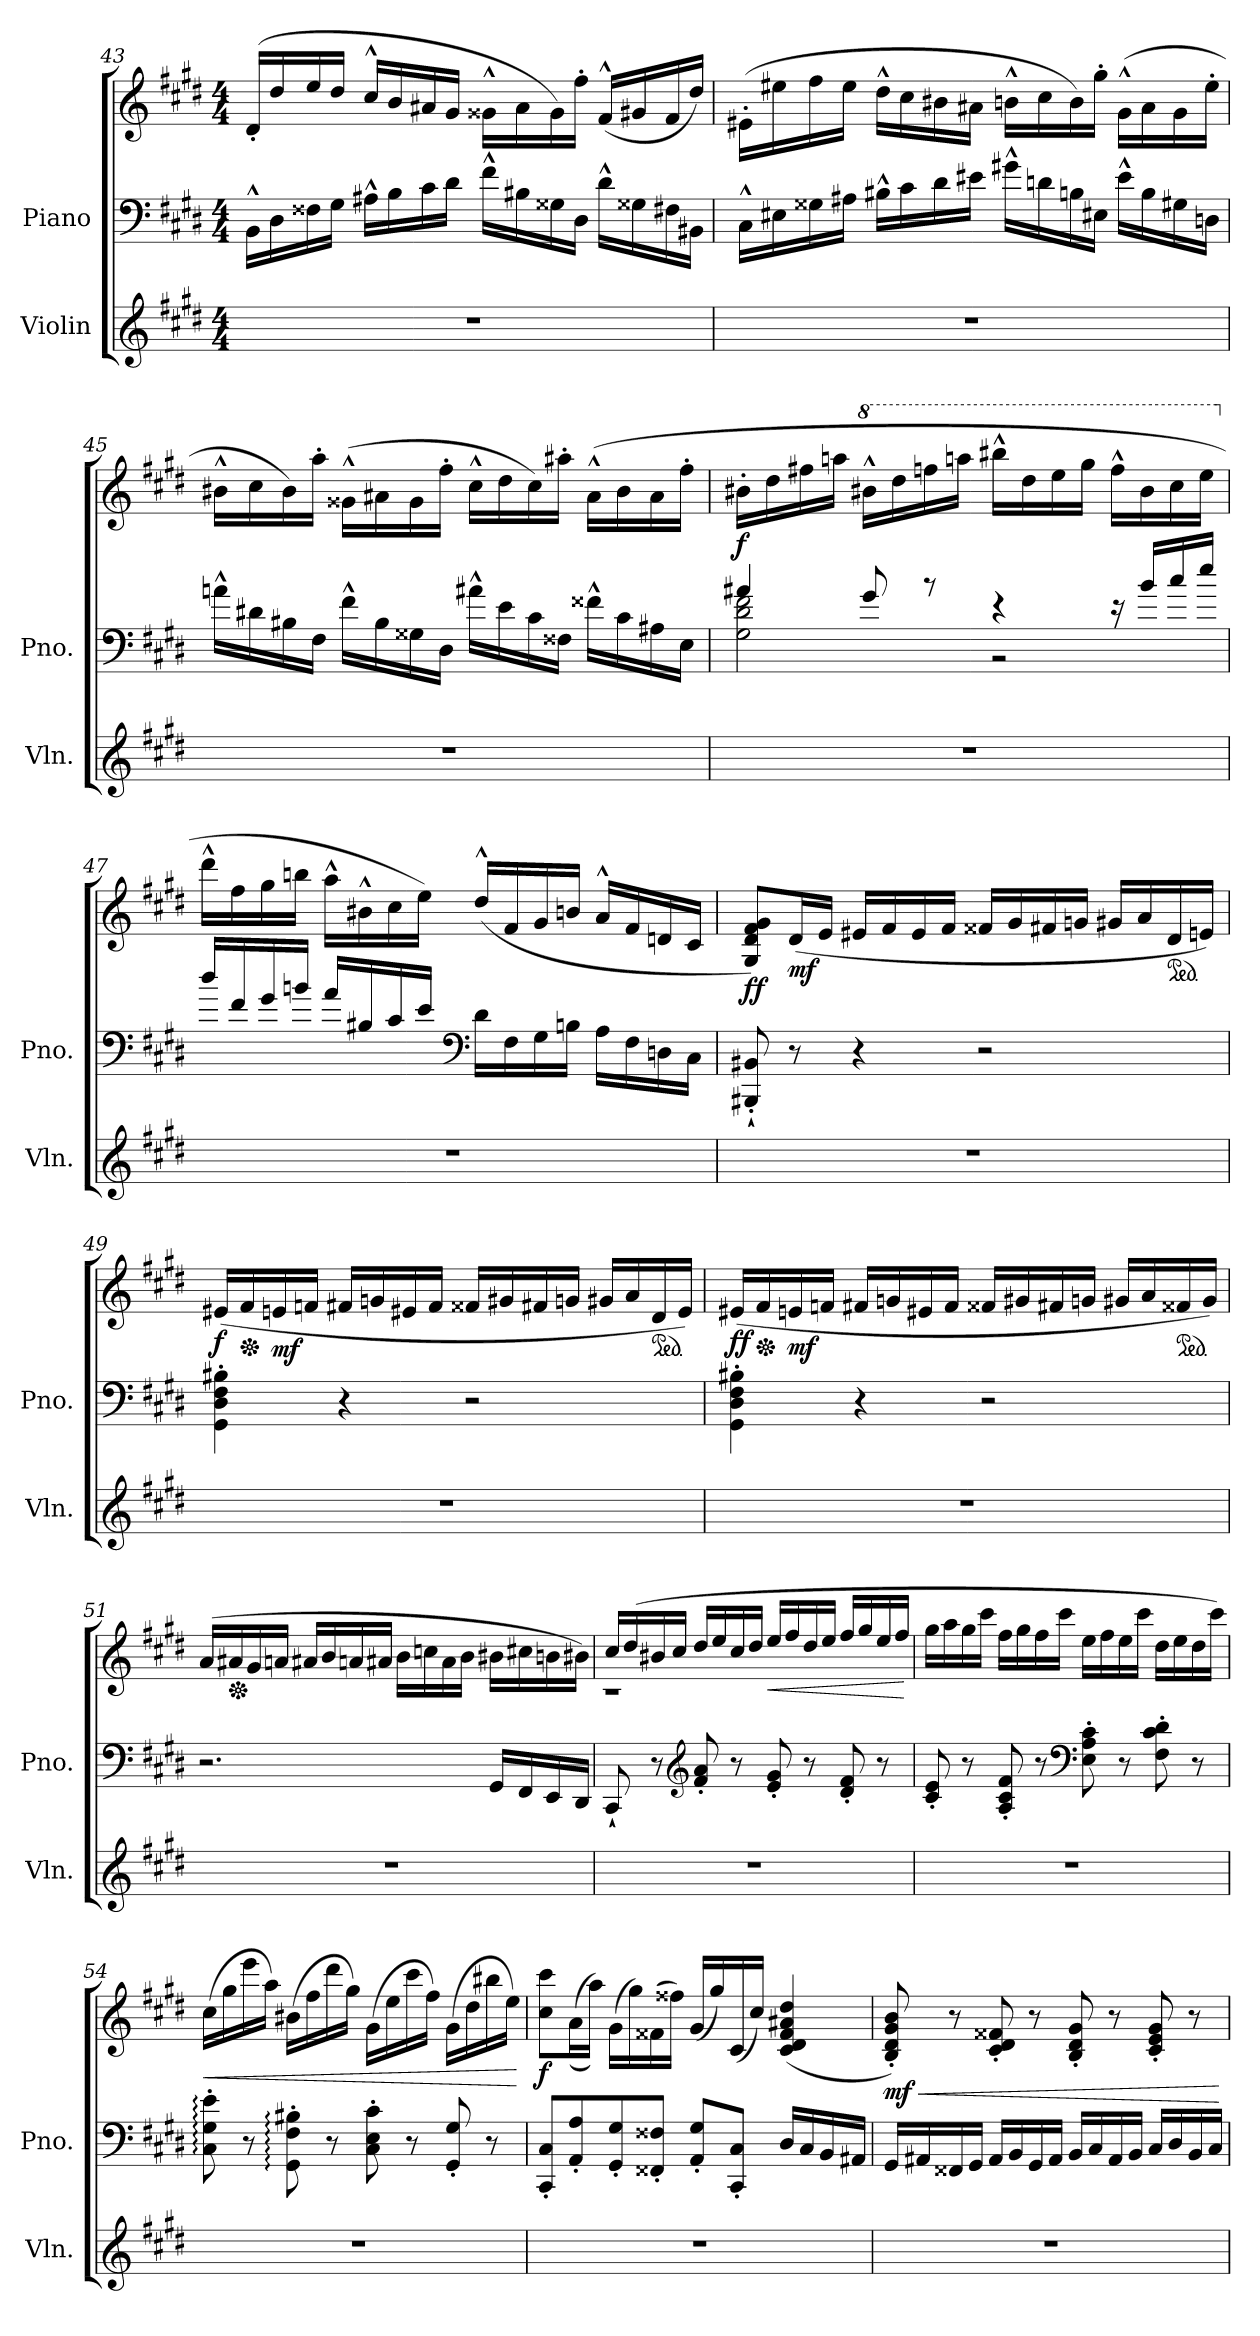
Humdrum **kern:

**kern	**kern	**kern	**dynam
*part2	*part1	*part1	*part1
*staff3	*staff2	*staff1	*staff1/2
*I"Violin	*I"Piano	*	*
*I'Vln.	*I'Pno.	*	*
!!LO:PB:g=z
*clefG2	*clefF4	*clefG2	*
*k[f#c#g#d#]	*k[f#c#g#d#]	*k[f#c#g#d#]	*
*M4/4	*M4/4	*M4/4	*
=43	=43	=43	=43
1r	16BB^^\LL	(>16d#'/LL	.
.	16D#\	16dd#/	.
.	16F##X\	16ee/	.
.	16G#\JJ	16dd#/JJ	.
.	16A#X^^\LL	16cc#^^/LL	.
.	16B\	16b/	.
.	16c#\	16a#X/	.
.	16d#\JJ	16g#/JJ	.
.	16f#^^\LL	16g##X^^\LL	.
.	16B#X\	16a#\	.
.	16G##X\	16g##\)	.
.	16D#\JJ	16ff#'\JJ	.
.	16d#^^\LL	(<16f#^^/LL	.
.	16G##X\	16g#X/	.
.	16F#X\	16f#/	.
.	16BB#X\JJ	16dd#/JJ)	.
!!LO:LB:g=z
=44	=44	=44	=44
1r	16C#^^\LL	(>16e#X'\LL	.
.	16E#X\	16ee#X\	.
.	16G##X\	16ff#\	.
.	16A#X\JJ	16ee#\JJ	.
.	16B#X^^\LL	16dd#^^\LL	.
.	16c#\	16cc#\	.
.	16d#\	16b#X\	.
.	16e#X\JJ	16a#X\JJ	.
.	16g#X^^\LL	16bn^^\LL	.
.	16dn\	16cc#\	.
.	16Bn\	16b\)	.
.	16E#X\JJ	16gg#'\JJ	.
.	16e#^^\LL	(>16g#^^\LL	.
.	16B\	16a#\	.
.	16G#X\	16g#\	.
.	16Dn\JJ	16ee#'\JJ	.
!!LO:LB:g=z
=45	=45	=45	=45
1r	16an^^\LL	16b#X^^\LL	.
.	16d#X\	16cc#\	.
.	16B#X\	16b#\)	.
.	16F#\JJ	16aa'\JJ	.
.	16f#^^\LL	(>16g##X^^\LL	.
.	16B#\	16a#X\	.
.	16G##X\	16g##\	.
.	16D#\JJ	16ff#'\JJ	.
.	16a#X^^\LL	16cc#^^\LL	.
.	16e\	16dd#\	.
.	16c#\	16cc#\)	.
.	16F##X\JJ	16aa#X'\JJ	.
.	16f##X^^\LL	(>16a#^^\LL	.
.	16c#\	16b#\	.
.	16A#X\	16a#\	.
.	16E\JJ	16ff#'\JJ	.
!!LO:LB:g=z
=46	=46	=46	=46
*	*^	*	*
!	!	!	!	!LO:DY:b
1r	4a#X/	2G#\ 2d#\ 2f#\	16b#X'\LL	f
.	.	.	16dd#\	.
.	.	.	16ff#X\	.
.	.	.	16aan\JJ	.
*	*	*	*8va	*
.	8g#/	.	16bb#X^^\LL	.
.	.	.	16ddd#\	.
.	8r	.	16fffn\	.
.	.	.	16aaan\JJ	.
.	4r	2r	16bbb#X^^\LL	.
.	.	.	16ddd#\	.
.	.	.	16eee\	.
.	.	.	16ggg#\JJ	.
.	16r	.	16fff^^\LL	.
.	16b/LL	.	16bb#\	.
.	16cc#/	.	16ccc#\	.
.	16ee/JJ	.	16eee\JJ	.
*	*v	*v	*	*
=47	=47	=47	=47
*	*	*X8va	*
1r	16dd#/LL	16ddd#^^\LL	.
.	16f#/	16ff#\	.
.	16g#/	16gg#\	.
.	16bn/JJ	16bbn\JJ	.
.	16a/LL	16aa^^\LL	.
.	16B#X/	16b#X^^\	.
.	16c#/	16cc#\	.
.	16e/JJ	16ee\JJ)	.
*	*clefF4	*	*
.	16d#\LL	(<16dd#^^/LL	.
.	16F#\	16f#/	.
.	16G#\	16g#/	.
.	16Bn\JJ	16bn/JJ	.
.	16A\LL	16a^^/LL	.
.	16F#\	16f#/	.
.	16Dn\	16dn/	.
.	16C#\JJ	16c#/JJ	.
!!LO:PB:g=z
=48	=48	=48	=48
!	!	!	!LO:DY:b
1r	8BBB#X/'` 8BB#X/'`	8G#/ 8d#/ 8f#/ 8g#/L)	ff
!	!	!	!LO:DY:b
.	8r	(<16d#/L	mf
.	.	16e/JJ	.
.	4r	16e#X/LL	.
.	.	16f#/	.
.	.	16e#/	.
.	.	16f#/JJ	.
.	2r	16f##X/LL	.
.	.	16g#/	.
.	.	16f#X/	.
.	.	16gn/JJ	.
.	.	16g#X/LL	.
.	.	16a/	.
*	*	*ped	*
.	.	16d#/	.
.	.	16en/JJ)	.
=49	=49	=49	=49
!	!	!	!LO:DY:b
1r	4GG#\' 4D#\' 4F#\' 4B#X\'	(<16e#X/LL	f
*	*	*Xped	*
.	.	16f#/	.
!	!	!	!LO:DY:b
.	.	16en/	mf
.	.	16fn/JJ	.
.	4r	16f#X/LL	.
.	.	16gn/	.
.	.	16e#X/	.
.	.	16f#/JJ	.
.	2r	16f##X/LL	.
.	.	16g#X/	.
.	.	16f#X/	.
.	.	16gn/JJ	.
.	.	16g#X/LL	.
.	.	16a/	.
*	*	*ped	*
.	.	16d#/	.
.	.	16e#/JJ)	.
!!LO:LB:g=z
=50	=50	=50	=50
!	!	!	!LO:DY:b
!	!	!	!LO:DY:n=1:b
1r	4GG#\' 4D#\' 4F#\' 4B#X\'	(<16e#X/LL	f f
*	*	*Xped	*
.	.	16f#/	.
!	!	!	!LO:DY:n=2:b
.	.	16en/	mf
.	.	16fn/JJ	.
.	4r	16f#X/LL	.
.	.	16gn/	.
.	.	16e#X/	.
.	.	16f#/JJ	.
.	2r	16f##X/LL	.
.	.	16g#X/	.
.	.	16f#X/	.
.	.	16gn/JJ	.
.	.	16g#X/LL	.
.	.	16a/	.
*	*	*ped	*
.	.	16f##X/	.
.	.	16g#/JJ)	.
!!LO:LB:g=z
=51	=51	=51	=51
1r	2.r	(>16a/LL	.
*	*	*Xped	*
.	.	16a#X/	.
.	.	16g#/	.
.	.	16an/JJ	.
.	.	16a#X/LL	.
.	.	16b/	.
.	.	16an/	.
.	.	16a#X/JJ	.
.	.	16b\LL	.
.	.	16ccn\	.
.	.	16a#\	.
.	.	16b\JJ	.
.	16GG#/LL	16b#X\LL	.
.	16FF#/	16cc#X\	.
.	16EE/	16bn\	.
.	16DD#/JJ	16b#X\JJ)	.
=52	=52	=52	=52
*	*	*^	*
!	!	!	!	!LO:DY:b
1r	8CC#`/	16cc#/LL	1r	fp
.	.	(>16dd#/	.	.
.	8r	16b#X/	.	.
.	.	16cc#/JJ	.	.
*	*clefG2	*	*	*
.	8f#/' 8a/'	16dd#/LL	.	.
.	.	16ee/	.	.
.	8r	16cc#/	.	.
.	.	16dd#/JJ	.	.
!	!	!	!	!LO:HP:b
.	8e/' 8g#/'	16ee/LL	.	<
.	.	16ff#/	.	.
.	8r	16dd#/	.	.
.	.	16ee/JJ	.	.
.	8d#/' 8f#/'	16ff#/LL	.	.
.	.	16gg#/	.	.
.	8r	16ee/	.	.
.	.	16ff#/JJ	.	.
*	*	*v	*v	*
.	.	.	[
!!LO:LB:g=z
=53	=53	=53	=53
1r	8c#/' 8e/'	16gg#\LL	.
.	.	16aa\	.
.	8r	16gg#\	.
.	.	16ccc#\JJ	.
.	8A/' 8c#/' 8f#/'	16ff#\LL	.
.	.	16gg#\	.
.	8r	16ff#\	.
.	.	16ccc#\JJ	.
*	*clefF4	*	*
.	8E\' 8A\' 8c#\'	16ee\LL	.
.	.	16ff#\	.
.	8r	16ee\	.
.	.	16ccc#\JJ	.
.	8F#\' 8c#\' 8d#\'	16dd#\LL	.
.	.	16ee\	.
.	8r	16dd#\	.
.	.	16ccc#\JJ)	.
=54	=54	=54	=54
!	!	!	!LO:HP:b
1r	8C#\:' 8G#\:' 8e\:'	(>16cc#\LL	<
.	.	16gg#\	.
.	8r	16eee\	.
.	.	16aa\JJ)	.
.	8GG#\:' 8F#\:' 8B#X\:'	(>16b#X\LL	.
.	.	16ff#\	.
.	8r	16ddd#\	.
.	.	16gg#\JJ)	.
.	8C#\' 8E\' 8c#\'	(>16g#\LL	.
.	.	16ee\	.
.	8r	16ccc#\	.
.	.	16ff#\JJ)	.
.	8GG#/' 8G#/'	(>16g#\LL	.
.	.	16dd#\	.
.	8r	16bb#X\	.
.	.	16ee\JJ)	.
.	.	.	[
!!LO:LB:g=z
=55	=55	=55	=55
!	!	!	!LO:DY:b
1r	8CC#/' 8C#/'L	8cc#\ 8ccc#\L	f
.	8AA/' 8A/'	(>(>16a\L	.
.	.	16aa\JJ))	.
.	8GG#/' 8G#/'	(>16g#\LL	.
.	.	16gg#\)	.
.	8FF##X/' 8F##X/'J	(>16f##X\	.
.	.	16ff##X\JJ)	.
.	8AA/' 8G#/'L	(<16g#/LL	.
.	.	16gg#/)	.
.	8CC#/' 8C#/'J	(<16c#/	.
.	.	16cc#/JJ)	.
.	16D#/LL	(<4c#/ 4d#/ 4f##/ 4a#X/ 4dd#/	.
.	16C#/	.	.
.	16BB/	.	.
.	16AA#X/JJ	.	.
=56	=56	=56	=56
!	!	!	!LO:HP:b
!	!	!	!LO:DY:n=1:b
1r	16GG#/LL	8B/' 8d#/' 8g#/' 8b/')	< mf
.	16AA#X/	.	.
.	16FF##X/	8r	.
.	16GG#/JJ	.	.
.	16AA#/LL	8c#/' 8d#/' 8f##X/'	.
.	16BB/	.	.
.	16GG#/	8r	.
.	16AA#/JJ	.	.
.	16BB/LL	8B/' 8d#/' 8g#/'	.
.	16C#/	.	.
.	16AA#/	8r	.
.	16BB/JJ	.	.
.	16C#/LL	8c#/' 8e/' 8g#/'	.
.	16D#/	.	.
.	16BB/	8r	.
.	16C#/JJ	.	.
.	.	.	[
=	=	=	=
*-	*-	*-	*-
